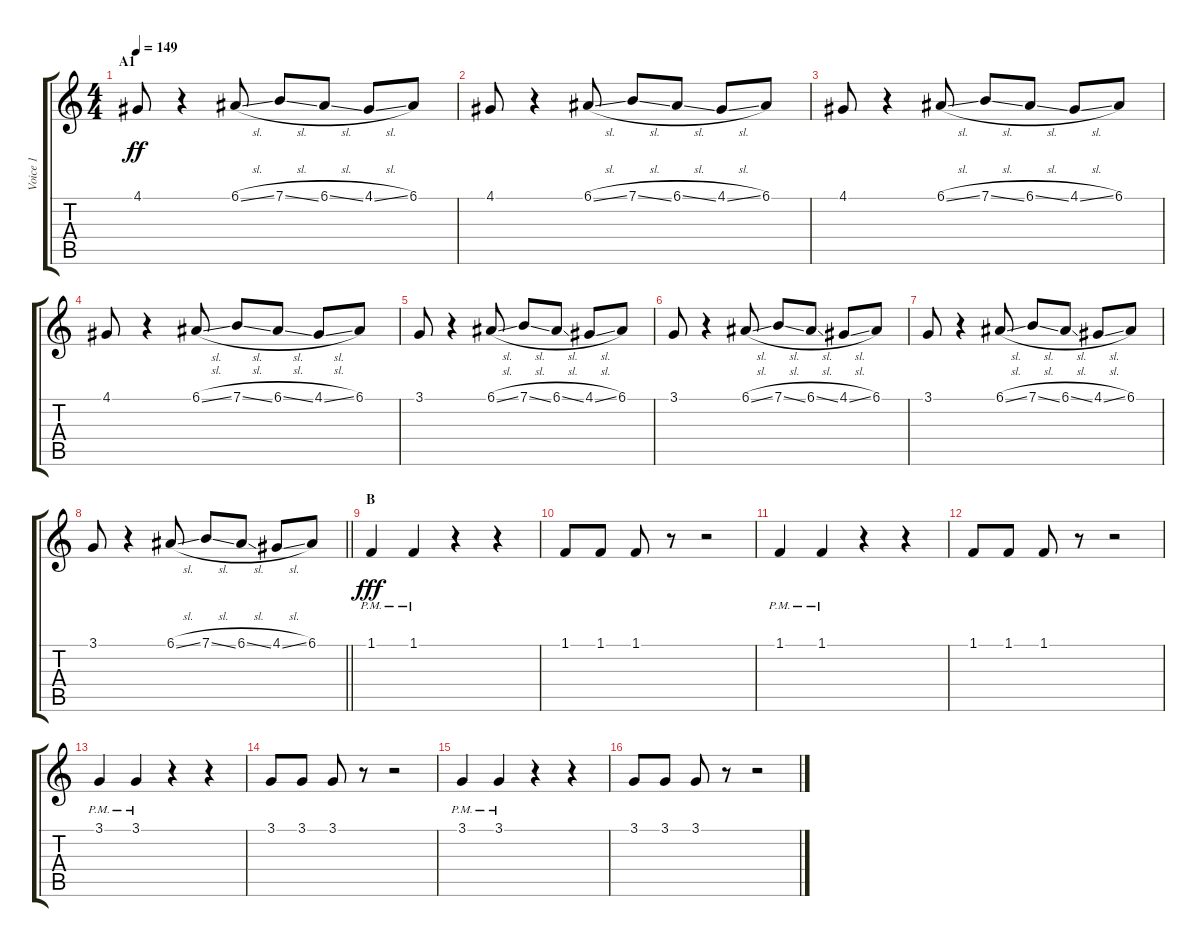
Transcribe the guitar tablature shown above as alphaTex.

\track ("Voice 1" "Voice 1") {instrument choiraahs}
\staff {score tabs}
\tuning (E4 B3 G3 D3 A2 E2) {hide}
\ts (4 4)
\section ("" "A1")
\tempo 149
\clef g2
\ks c
4.1.8{dy ff} r.4 6.1{sl}.8 7.1{sl}.8 6.1{sl}.8 4.1{sl}.8 6.1.8 |
4.1.8 r.4 6.1{sl}.8 7.1{sl}.8 6.1{sl}.8 4.1{sl}.8 6.1.8 |
4.1.8 r.4 6.1{sl}.8 7.1{sl}.8 6.1{sl}.8 4.1{sl}.8 6.1.8 |
4.1.8 r.4 6.1{sl}.8 7.1{sl}.8 6.1{sl}.8 4.1{sl}.8 6.1.8 |
3.1.8 r.4 6.1{sl}.8 7.1{sl}.8 6.1{sl}.8 4.1{sl}.8 6.1.8 |
3.1.8 r.4 6.1{sl}.8 7.1{sl}.8 6.1{sl}.8 4.1{sl}.8 6.1.8 |
3.1.8 r.4 6.1{sl}.8 7.1{sl}.8 6.1{sl}.8 4.1{sl}.8 6.1.8 |
\barLineRight lightlight
3.1.8 r.4 6.1{sl}.8 7.1{sl}.8 6.1{sl}.8 4.1{sl}.8 6.1.8 |
\section ("" "B")
1.1{pm}.4{dy fff} 1.1{pm}.4 r.4 r.4 |
1.1.8 1.1.8 1.1.8 r.8 r.2 |
1.1{pm}.4 1.1{pm}.4 r.4 r.4 |
1.1.8 1.1.8 1.1.8 r.8 r.2 |
3.1{pm}.4 3.1{pm}.4 r.4 r.4 |
3.1.8 3.1.8 3.1.8 r.8 r.2 |
3.1{pm}.4 3.1{pm}.4 r.4 r.4 |
3.1.8 3.1.8 3.1.8 r.8 r.2
